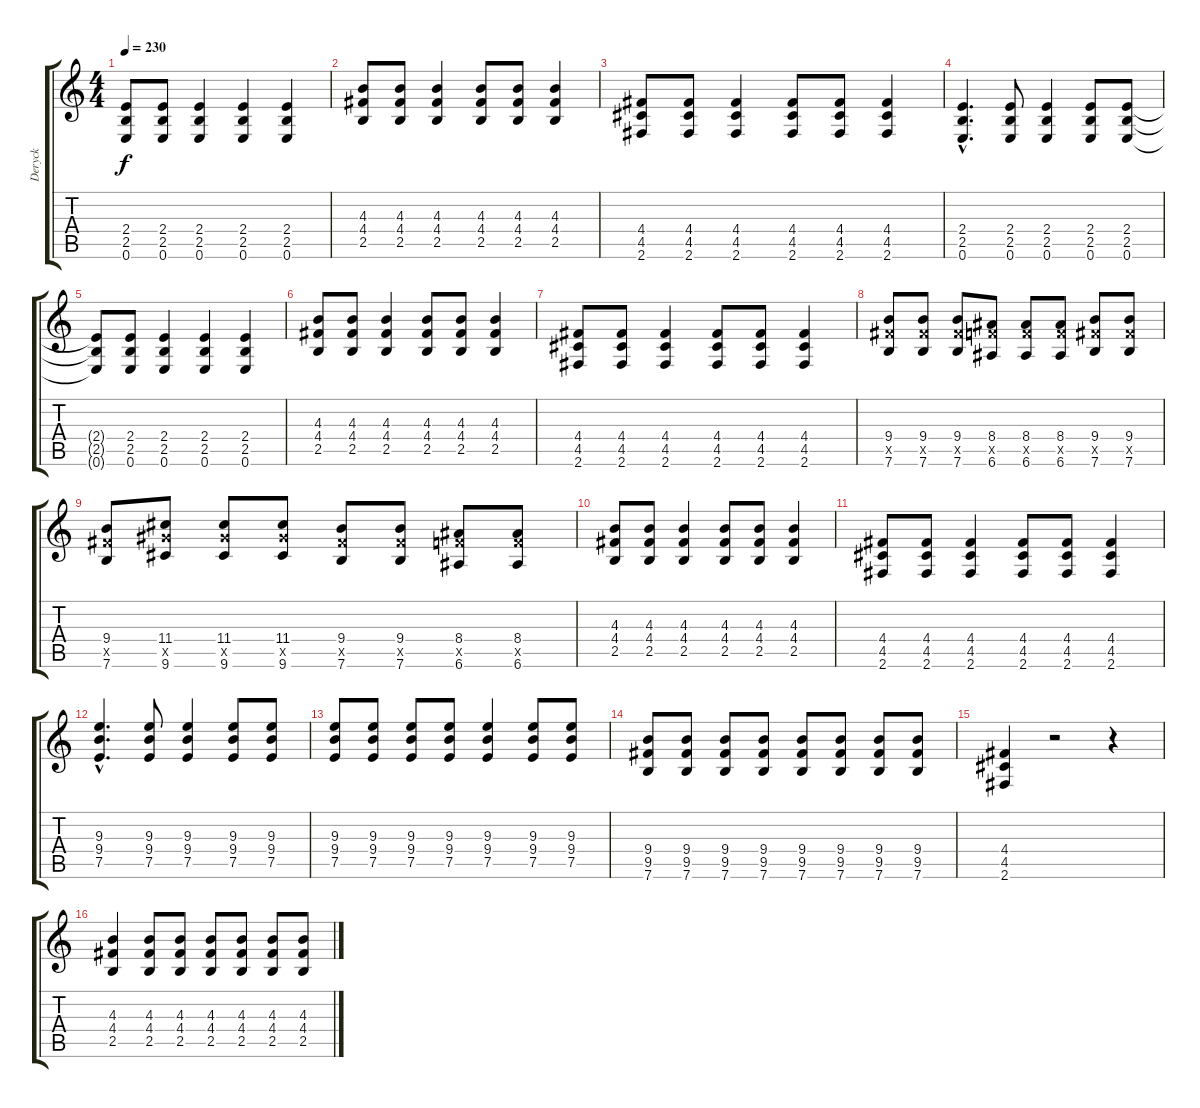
\track ("Deryck" "Deryck") {instrument electricguitarclean}
\staff {score tabs}
\tuning (E4 B3 G3 D3 A2 E2) {hide}
\ts (4 4)
\tempo 230
\clef g2
\ks c
(2.4{t} 2.5{t} 0.6{t}).8{dy f} (2.4 2.5 0.6).8 (2.4 2.5 0.6).4 (2.4 2.5 0.6).4 (2.4 2.5 0.6).4 |
(4.3 4.4 2.5).8 (4.3 4.4 2.5).8 (4.3 4.4 2.5).4 (4.3 4.4 2.5).8 (4.3 4.4 2.5).8 (4.3 4.4 2.5).4 |
(4.4 4.5 2.6).8 (4.4 4.5 2.6).8 (4.4 4.5 2.6).4 (4.4 4.5 2.6).8 (4.4 4.5 2.6).8 (4.4 4.5 2.6).4 |
(2.4{hac} 2.5{hac} 0.6{hac}).4{d} (2.4 2.5 0.6).8 (2.4 2.5 0.6).4 (2.4 2.5 0.6).8 (2.4 2.5 0.6).8 |
(2.4{t} 2.5{t} 0.6{t}).8 (2.4 2.5 0.6).8 (2.4 2.5 0.6).4 (2.4 2.5 0.6).4 (2.4 2.5 0.6).4 |
(4.3 4.4 2.5).8 (4.3 4.4 2.5).8 (4.3 4.4 2.5).4 (4.3 4.4 2.5).8 (4.3 4.4 2.5).8 (4.3 4.4 2.5).4 |
(4.4 4.5 2.6).8 (4.4 4.5 2.6).8 (4.4 4.5 2.6).4 (4.4 4.5 2.6).8 (4.4 4.5 2.6).8 (4.4 4.5 2.6).4 |
(9.4 9.5{x} 7.6).8 (9.4 9.5{x} 7.6).8 (9.4 9.5{x} 7.6).8 (8.4 8.5{x} 6.6).8 (8.4 8.5{x} 6.6).8 (8.4 8.5{x} 6.6).8 (9.4 9.5{x} 7.6).8 (9.4 9.5{x} 7.6).8 |
(9.4 9.5{x} 7.6).8 (11.4 11.5{x} 9.6).8 (11.4 11.5{x} 9.6).8 (11.4 11.5{x} 9.6).8 (9.4 9.5{x} 7.6).8 (9.4 9.5{x} 7.6).8 (8.4 8.5{x} 6.6).8 (8.4 8.5{x} 6.6).8 |
(4.3 4.4 2.5).8 (4.3 4.4 2.5).8 (4.3 4.4 2.5).4 (4.3 4.4 2.5).8 (4.3 4.4 2.5).8 (4.3 4.4 2.5).4 |
(4.4 4.5 2.6).8 (4.4 4.5 2.6).8 (4.4 4.5 2.6).4 (4.4 4.5 2.6).8 (4.4 4.5 2.6).8 (4.4 4.5 2.6).4 |
(9.3{hac} 9.4{hac} 7.5{hac}).4{d} (9.3 9.4 7.5).8 (9.3 9.4 7.5).4 (9.3 9.4 7.5).8 (9.3 9.4 7.5).8 |
(9.3 9.4 7.5).8 (9.3 9.4 7.5).8 (9.3 9.4 7.5).8 (9.3 9.4 7.5).8 (9.3 9.4 7.5).4 (9.3 9.4 7.5).8 (9.3 9.4 7.5).8 |
(9.4 9.5 7.6).8 (9.4 9.5 7.6).8 (9.4 9.5 7.6).8 (9.4 9.5 7.6).8 (9.4 9.5 7.6).8 (9.4 9.5 7.6).8 (9.4 9.5 7.6).8 (9.4 9.5 7.6).8 |
(4.4 4.5 2.6).4 r.2 r.4 |
(4.3 4.4 2.5).4 (4.3 4.4 2.5).8 (4.3 4.4 2.5).8 (4.3 4.4 2.5).8 (4.3 4.4 2.5).8 (4.3 4.4 2.5).8 (4.3 4.4 2.5).8
